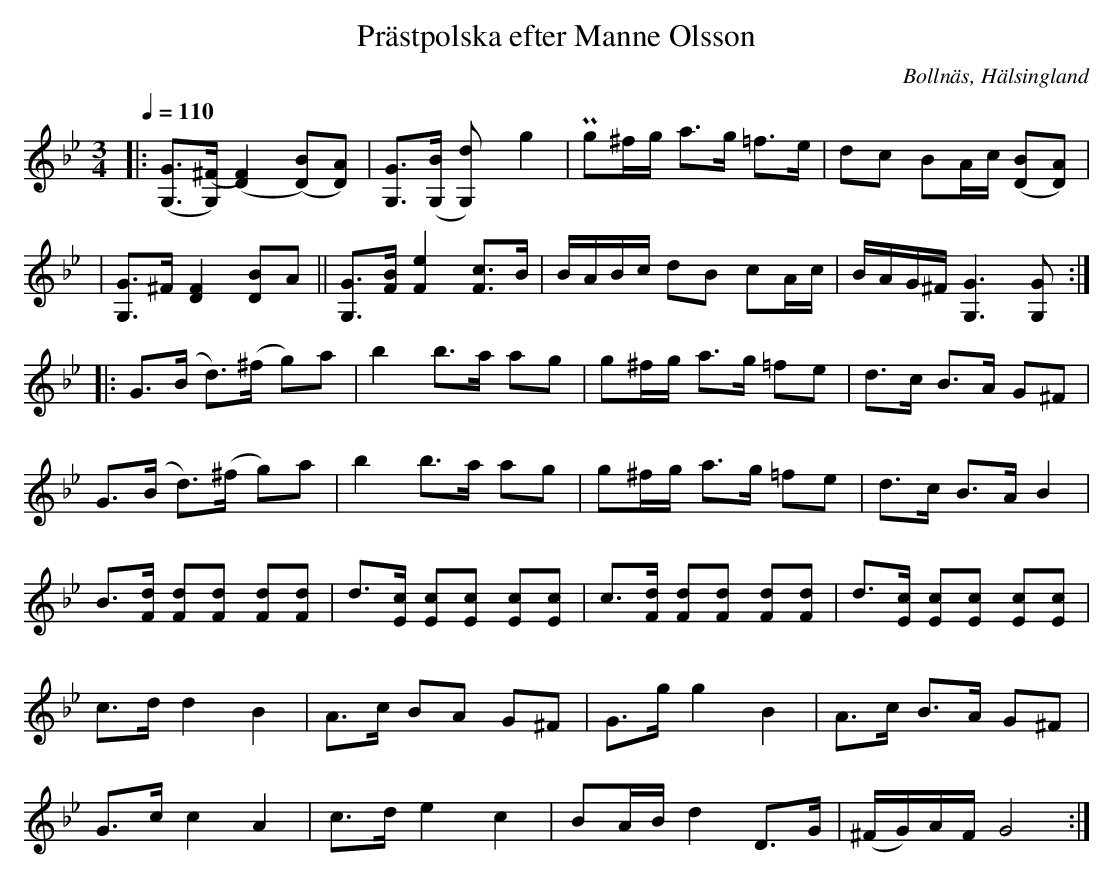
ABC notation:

X:1
T:Prästpolska efter Manne Olsson
O:Bollnäs, Hälsingland
M:3/4
L:1/8
Q:1/4=110
K:Gm
|:[(G, G]>[G,) (^F] [F2) (D2] [(D) B][D) A]| [G G,]>([B G,]   [d2 G,]) g2| Pg^f/g/ a>g =f>e | dc   BA/c/ [B (D][D) A]|
|[G G,]>^F [F2 D2] [D B]A|| [G G,]>[F B]     [F2 e2]       [F c]>B|B/A/B/c/  dB cA/c/  | B/A/G/^F/ [G,3 G3] [G, G]  ::
G>(B   d>)(^f   g)a        | b2     b>a      ag         | g^f/g/ a>g =fe | d>c         B>A G^F  |
G>(B   d>)(^f   g)a        | b2     b>a      ag         | g^f/g/ a>g =fe | d>c         B>A B2   |
B>[Fd] [Fd][Fd] [Fd][Fd] | d>[Ec] [Ec][Ec] [Ec][Ec] | \
c>[Fd] [Fd][Fd] [Fd][Fd] | d>[Ec] [Ec][Ec] [Ec][Ec] |
c>d    d2       B2           | A>c    BA       G^F       | G>g    g2 B2     | A>c         B>A G^F  |
G>c    c2       A2           | c>d    e2       c2        | BA/B/  d2 D>G   | (^F/G/)A/F/ G4      :|
